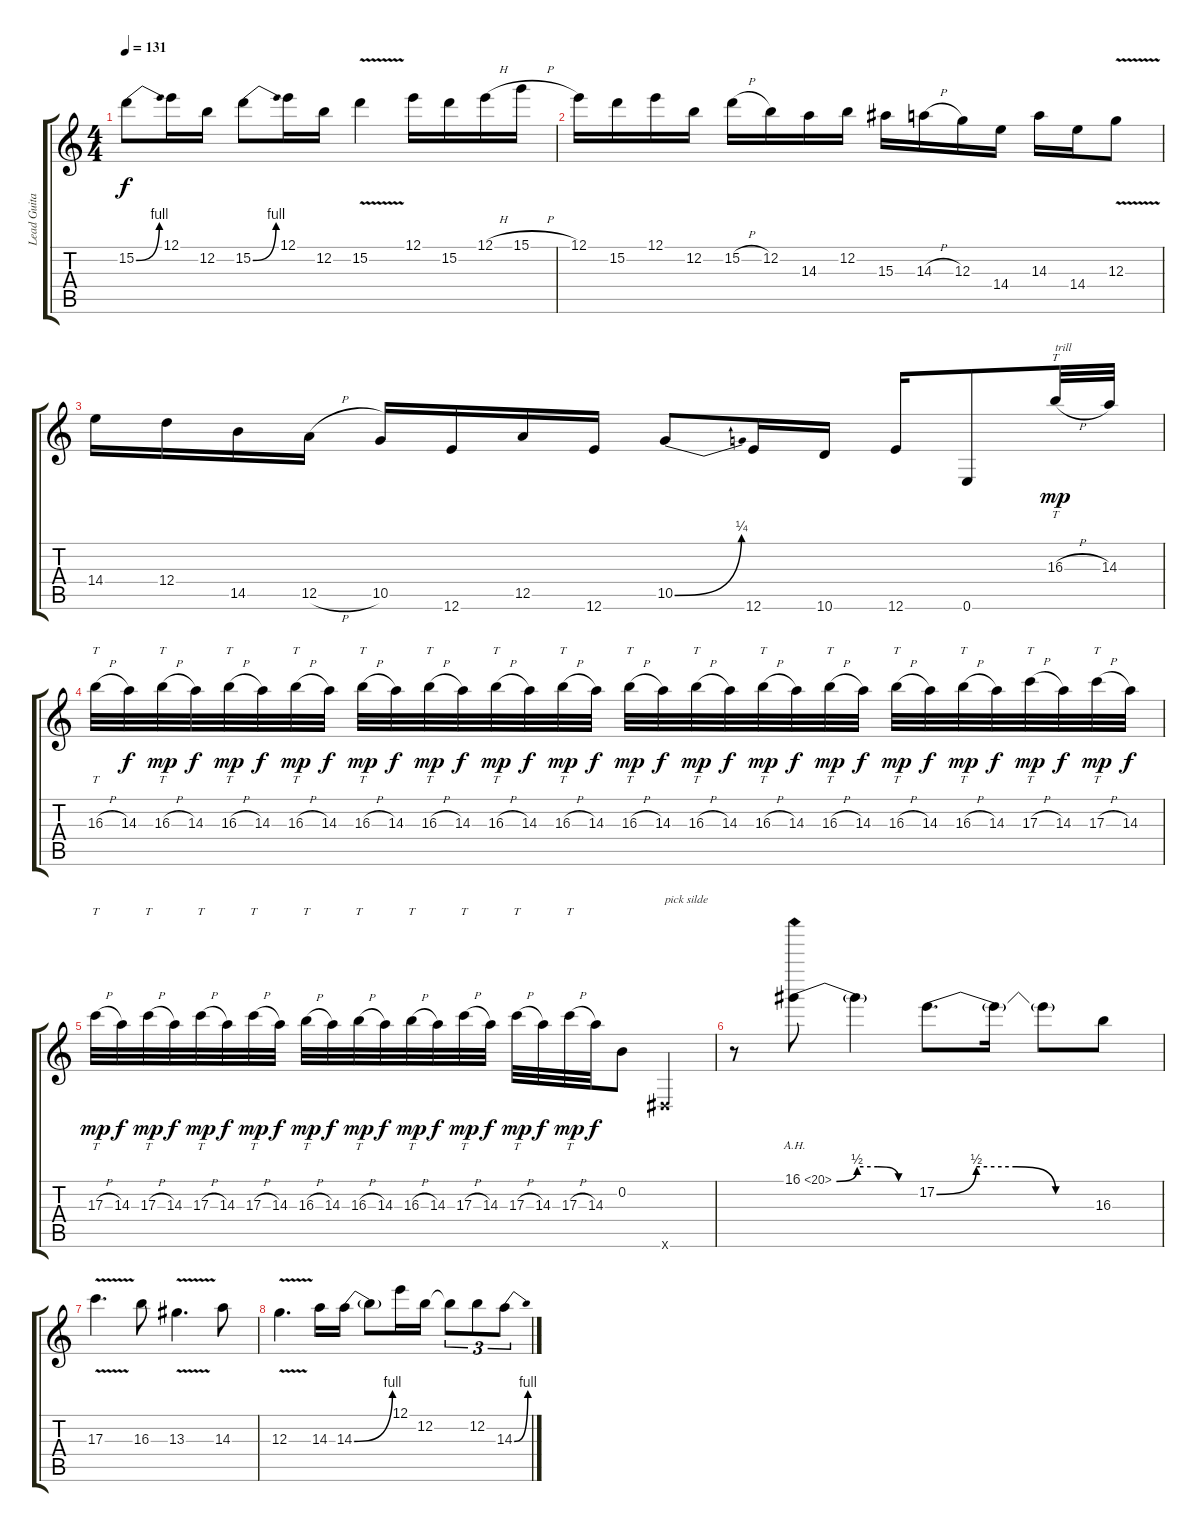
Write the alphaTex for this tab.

\track ("Lead Guitar" "Lead Guita") {instrument distortionguitar}
\staff {score tabs}
\tuning (E4 B3 G3 D3 A2 E2) {hide}
\ts (4 4)
\tempo 131
\clef g2
\ks c
15.2{be (bend 0 0 60 4)}.8{dy f} 12.1.16 12.2.16 15.2{be (bend 0 0 60 4)}.8 12.1.16 12.2.16 15.2{v}.4 12.1.16 15.2.16 12.1{h}.16 15.1{h}.16 |
12.1.16 15.2.16 12.1.16 12.2.16 15.2{h}.16 12.2.16 14.3.16 12.2.16 15.3.16 14.3{h}.16 12.3.16 14.4.16 14.3.16 14.4.16 12.3{v}.8 |
14.4.16 12.4.16 14.5.16 12.5{h}.16 10.5.16 12.6.16 12.5.16 12.6.16 10.5{be (bend 0 0 60 1)}.8 12.6.16 10.6.16 12.6.16 0.6.8 16.3{h}.32{tt txt "trill" dy mp} 14.3.32 |
16.3{h}.32{tt} 14.3.32{dy f} 16.3{h}.32{tt dy mp} 14.3.32{dy f} 16.3{h}.32{tt dy mp} 14.3.32{dy f} 16.3{h}.32{tt dy mp} 14.3.32{dy f} 16.3{h}.32{tt dy mp} 14.3.32{dy f} 16.3{h}.32{tt dy mp} 14.3.32{dy f} 16.3{h}.32{tt dy mp} 14.3.32{dy f} 16.3{h}.32{tt dy mp} 14.3.32{dy f} 16.3{h}.32{tt dy mp} 14.3.32{dy f} 16.3{h}.32{tt dy mp} 14.3.32{dy f} 16.3{h}.32{tt dy mp} 14.3.32{dy f} 16.3{h}.32{tt dy mp} 14.3.32{dy f} 16.3{h}.32{tt dy mp} 14.3.32{dy f} 16.3{h}.32{tt dy mp} 14.3.32{dy f} 17.3{h}.32{tt dy mp} 14.3.32{dy f} 17.3{h}.32{tt dy mp} 14.3.32{dy f} |
17.3{h}.32{tt dy mp} 14.3.32{dy f} 17.3{h}.32{tt dy mp} 14.3.32{dy f} 17.3{h}.32{tt dy mp} 14.3.32{dy f} 17.3{h}.32{tt dy mp} 14.3.32{dy f} 16.3{h}.32{tt dy mp} 14.3.32{dy f} 16.3{h}.32{tt dy mp} 14.3.32{dy f} 16.3{h}.32{tt dy mp} 14.3.32{dy f} 17.3{h}.32{tt dy mp} 14.3.32{dy f} 17.3{h}.32{tt dy mp} 14.3.32{dy f} 17.3{h}.32{tt dy mp} 14.3.32{dy f} 0.2.8 -1.6{x}.4{txt "pick silde"} |
r.8 16.1{be (custom 0 0 15 2 30 2 45 0 60 0) ah 4}.8 16.1{t}.4 17.2{be (custom 0 0 15 2 30 2 45 0 60 0)}.8{d} 17.2{t}.16 17.2{t}.8 16.3.8 |
17.3{v}.4{d} 16.3.8 13.3{v}.4{d} 14.3.8 |
12.3{v}.4{d} 14.3.16 14.3{be (bend 0 0 60 4)}.16 14.3{t}.8 12.1.16 12.2.16 12.2{t}.8{tu (3 2)} 12.2.8{tu (3 2)} 14.3{be (bend 0 0 60 4)}.8{tu (3 2)}
